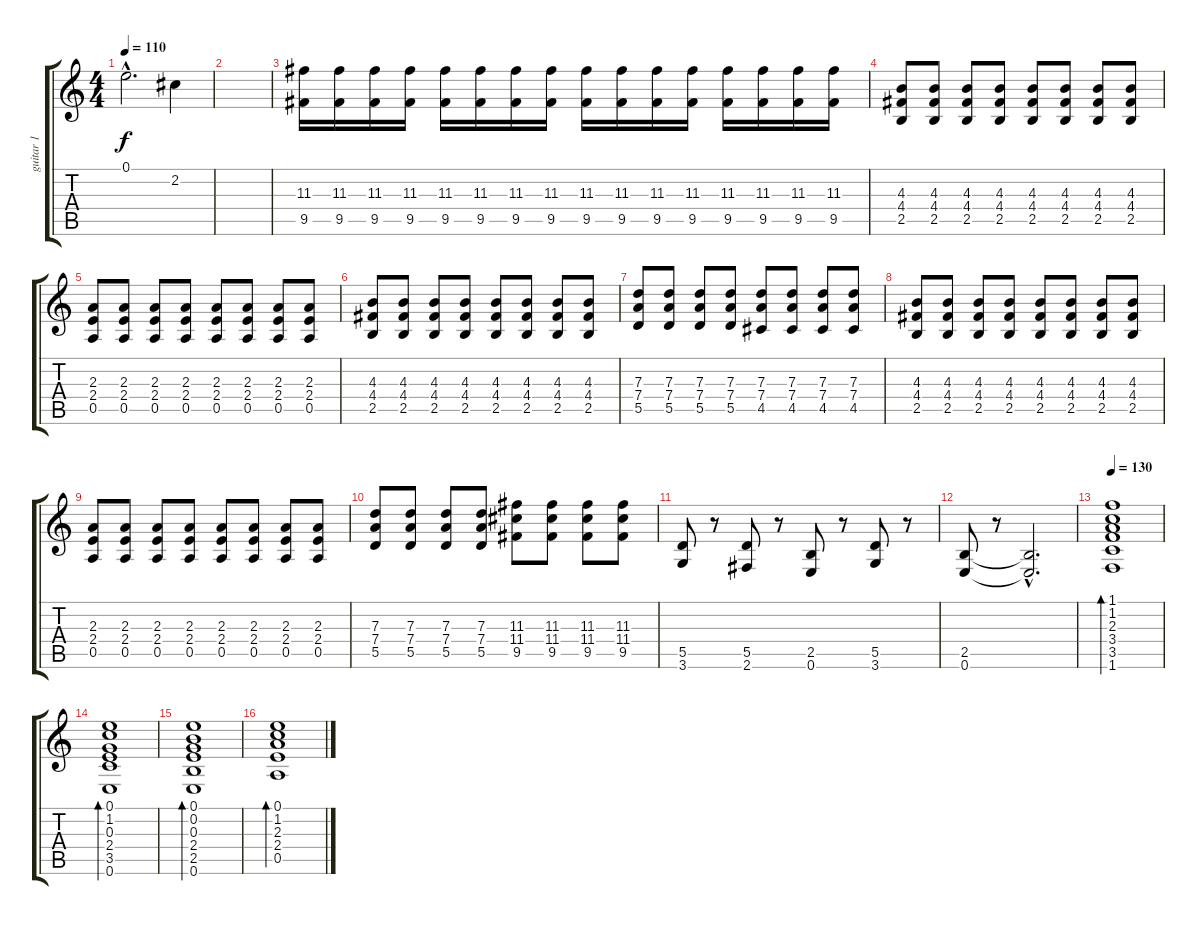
\track ("guitar 1" "guitar 1") {instrument distortionguitar}
\staff {score tabs}
\tuning (E4 B3 G3 D3 A2 E2) {hide}
\ts (4 4)
\tempo 110
\clef g2
\ks c
0.1{hac}.2{d dy f} 2.2.4 |
|
(11.3 9.5).16{volume 12} (11.3 9.5).16 (11.3 9.5).16 (11.3 9.5).16 (11.3 9.5).16 (11.3 9.5).16 (11.3 9.5).16 (11.3 9.5).16 (11.3 9.5).16 (11.3 9.5).16 (11.3 9.5).16 (11.3 9.5).16 (11.3 9.5).16 (11.3 9.5).16 (11.3 9.5).16 (11.3 9.5).16 |
(4.3 4.4 2.5).8{volume 12} (4.3 4.4 2.5).8 (4.3 4.4 2.5).8 (4.3 4.4 2.5).8 (4.3 4.4 2.5).8 (4.3 4.4 2.5).8 (4.3 4.4 2.5).8 (4.3 4.4 2.5).8 |
(2.3 2.4 0.5).8 (2.3 2.4 0.5).8 (2.3 2.4 0.5).8 (2.3 2.4 0.5).8 (2.3 2.4 0.5).8 (2.3 2.4 0.5).8 (2.3 2.4 0.5).8 (2.3 2.4 0.5).8 |
(4.3 4.4 2.5).8 (4.3 4.4 2.5).8 (4.3 4.4 2.5).8 (4.3 4.4 2.5).8 (4.3 4.4 2.5).8 (4.3 4.4 2.5).8 (4.3 4.4 2.5).8 (4.3 4.4 2.5).8 |
(7.3 7.4 5.5).8 (7.3 7.4 5.5).8 (7.3 7.4 5.5).8 (7.3 7.4 5.5).8 (7.3 7.4 4.5).8 (7.3 7.4 4.5).8 (7.3 7.4 4.5).8 (7.3 7.4 4.5).8 |
(4.3 4.4 2.5).8{volume 12} (4.3 4.4 2.5).8 (4.3 4.4 2.5).8 (4.3 4.4 2.5).8 (4.3 4.4 2.5).8 (4.3 4.4 2.5).8 (4.3 4.4 2.5).8 (4.3 4.4 2.5).8 |
(2.3 2.4 0.5).8 (2.3 2.4 0.5).8 (2.3 2.4 0.5).8 (2.3 2.4 0.5).8 (2.3 2.4 0.5).8 (2.3 2.4 0.5).8 (2.3 2.4 0.5).8 (2.3 2.4 0.5).8 |
(7.3 7.4 5.5).8 (7.3 7.4 5.5).8 (7.3 7.4 5.5).8 (7.3 7.4 5.5).8 (11.3 11.4 9.5).8 (11.3 11.4 9.5).8 (11.3 11.4 9.5).8 (11.3 11.4 9.5).8 |
(5.5 3.6).8 r.8 (5.5 2.6).8 r.8 (2.5 0.6).8 r.8 (5.5 3.6).8 r.8 |
(2.5 0.6).8{volume 1} r.8 (2.5{hac t} 0.6{hac t}).2{d} |
\tempo 130
(1.1 1.2 2.3 3.4 3.5 1.6).1{bd 480 volume 10 instrument acousticguitarsteel} |
(0.1 1.2 0.3 2.4 3.5 0.6).1{bd 240} |
(0.1 0.2 0.3 2.4 2.5 0.6).1{bd 480 instrument acousticguitarsteel} |
(0.1 1.2 2.3 2.4 0.5).1{bd 240}
